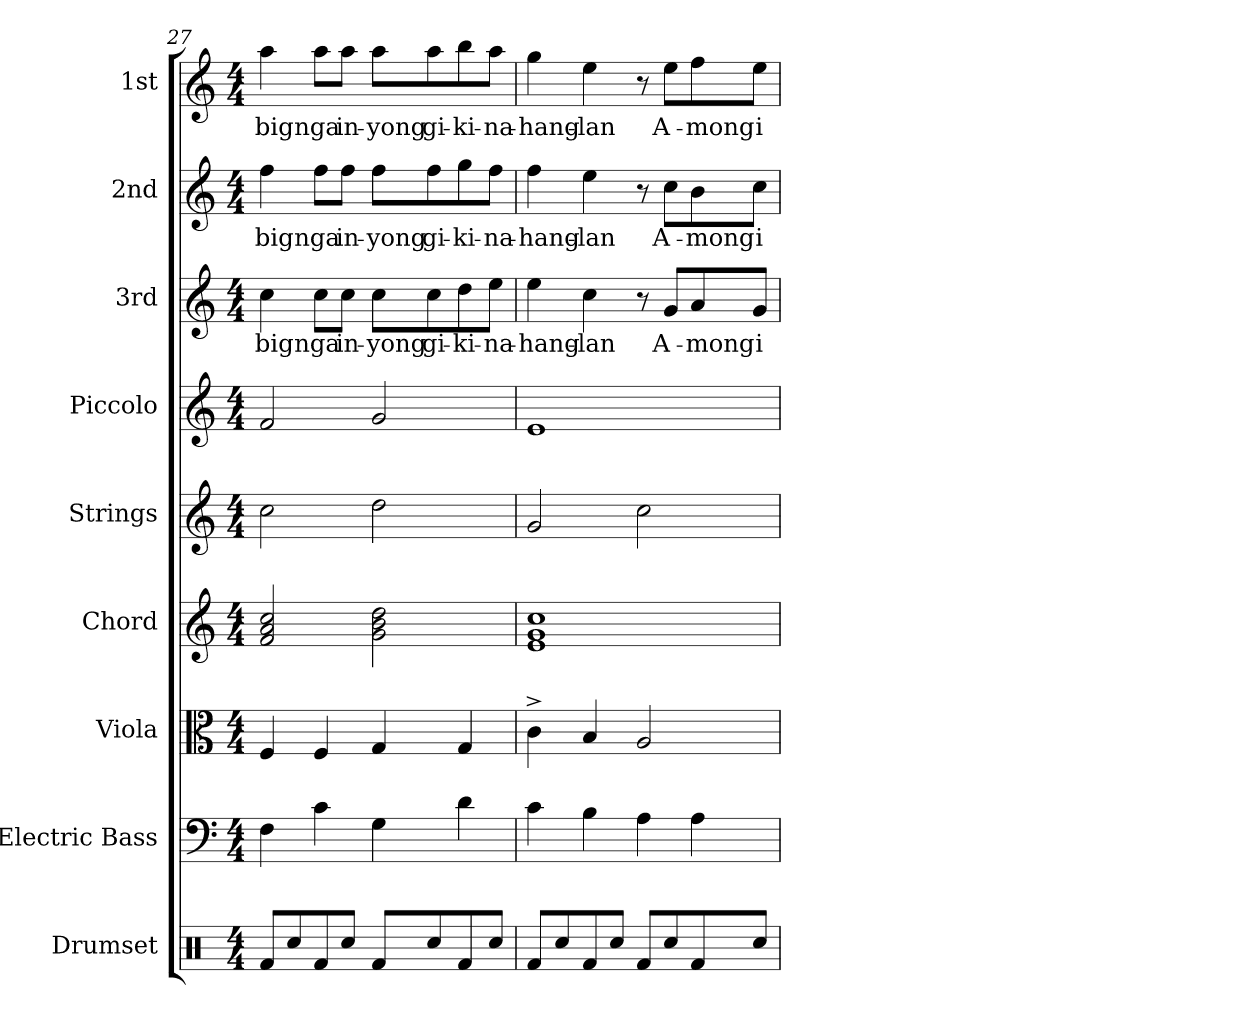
**kern	**kern	**kern	**kern	**kern	**kern	**kern	**text	**kern	**text	**kern	**text
*part9	*part8	*part7	*part6	*part5	*part4	*part3	*part3	*part2	*part2	*part1	*part1
*staff9	*staff8	*staff7	*staff6	*staff5	*staff4	*staff3	*staff3	*staff2	*staff2	*staff1	*staff1
*I"Drumset	*I"Electric Bass	*I"Viola	*I"Chord	*I"Strings	*I"Piccolo	*I"3rd	*	*I"2nd	*	*I"1st	*
*I'D. Set	*I'El. B.	*I'Vla.	*I'Chord	*I'St.	*I'Picc.	*	*	*	*	*	*
*clefX	*clefF4	*clefC3	*clefG2	*clefG2	*clefG2	*clefG2	*	*clefG2	*	*clefG2	*
*	*ITrd7c12	*	*	*	*ITrd-7c-12	*	*	*	*	*	*
*k[]	*k[]	*k[]	*k[]	*k[]	*k[]	*k[]	*	*k[]	*	*k[]	*
*M4/4	*M4/4	*M4/4	*M4/4	*M4/4	*M4/4	*M4/4	*	*M4/4	*	*M4/4	*
=27	=27	=27	=27	=27	=27	=27	=27	=27	=27	=27	=27
!	!	!	!	!	!	!	!LO:LY:b	!	!LO:LY:b	!	!LO:LY:b
8Rf/L	4FF\	4F/	2f/ 2a/ 2cc/	2cc\	2ff/	4cc\	-big	4ff\	-big	4aa\	-big
8Rcc/	.	.	.	.	.	.	.	.	.	.	.
!	!	!	!	!	!	!	!LO:LY:b	!	!LO:LY:b	!	!LO:LY:b
8Rf/	4C\	4F/	.	.	.	8cc\L	nga	8ff\L	nga	8aa\L	nga
!	!	!	!	!	!	!	!LO:LY:b	!	!LO:LY:b	!	!LO:LY:b
8Rcc/J	.	.	.	.	.	8cc\J	in-	8ff\J	in-	8aa\J	in-
!	!	!	!	!	!	!	!LO:LY:b	!	!LO:LY:b	!	!LO:LY:b
8Rf/L	4GG\	4G/	2g\ 2b\ 2dd\	2dd\	2gg/	8cc\L	-yong	8ff\L	-yong	8aa\L	-yong
!	!	!	!	!	!	!	!LO:LY:b	!	!LO:LY:b	!	!LO:LY:b
8Rcc/	.	.	.	.	.	8cc\	gi-	8ff\	gi-	8aa\	gi-
!	!	!	!	!	!	!	!LO:LY:b	!	!LO:LY:b	!	!LO:LY:b
8Rf/	4D\	4G/	.	.	.	8dd\	-ki-	8gg\	-ki-	8bb\	-ki-
!	!	!	!	!	!	!	!LO:LY:b	!	!LO:LY:b	!	!LO:LY:b
8Rcc/J	.	.	.	.	.	8ee\J	-na-	8ff\J	-na-	8aa\J	-na-
!!LO:PB:g=z
=28	=28	=28	=28	=28	=28	=28	=28	=28	=28	=28	=28
!	!	!	!	!	!	!	!LO:LY:b	!	!LO:LY:b	!	!LO:LY:b
8Rf/L	4C\	4c^\	1e 1g 1cc	2g/	1ee	4ee\	-hang-	4ff\	-hang-	4gg\	-hang-
8Rcc/	.	.	.	.	.	.	.	.	.	.	.
!	!	!	!	!	!	!	!LO:LY:b	!	!LO:LY:b	!	!LO:LY:b
8Rf/	4BB\	4B/	.	.	.	4cc\	-lan	4ee\	-lan	4ee\	-lan
8Rcc/J	.	.	.	.	.	.	.	.	.	.	.
8Rf/L	4AA\	2A/	.	2cc\	.	8r	.	8r	.	8r	.
!	!	!	!	!	!	!	!LO:LY:b	!	!LO:LY:b	!	!LO:LY:b
8Rcc/	.	.	.	.	.	8g/L	A-	8cc\L	A-	8ee\L	A-
!	!	!	!	!	!	!	!LO:LY:b	!	!LO:LY:b	!	!LO:LY:b
8Rf/	4AA\	.	.	.	.	8a/	-mong	8b\	-mong	8ff\	-mong
!	!	!	!	!	!	!	!LO:LY:b	!	!LO:LY:b	!	!LO:LY:b
8Rcc/J	.	.	.	.	.	8g/J	i-	8cc\J	i-	8ee\J	i-
=	=	=	=	=	=	=	=	=	=	=	=
*-	*-	*-	*-	*-	*-	*-	*-	*-	*-	*-	*-
